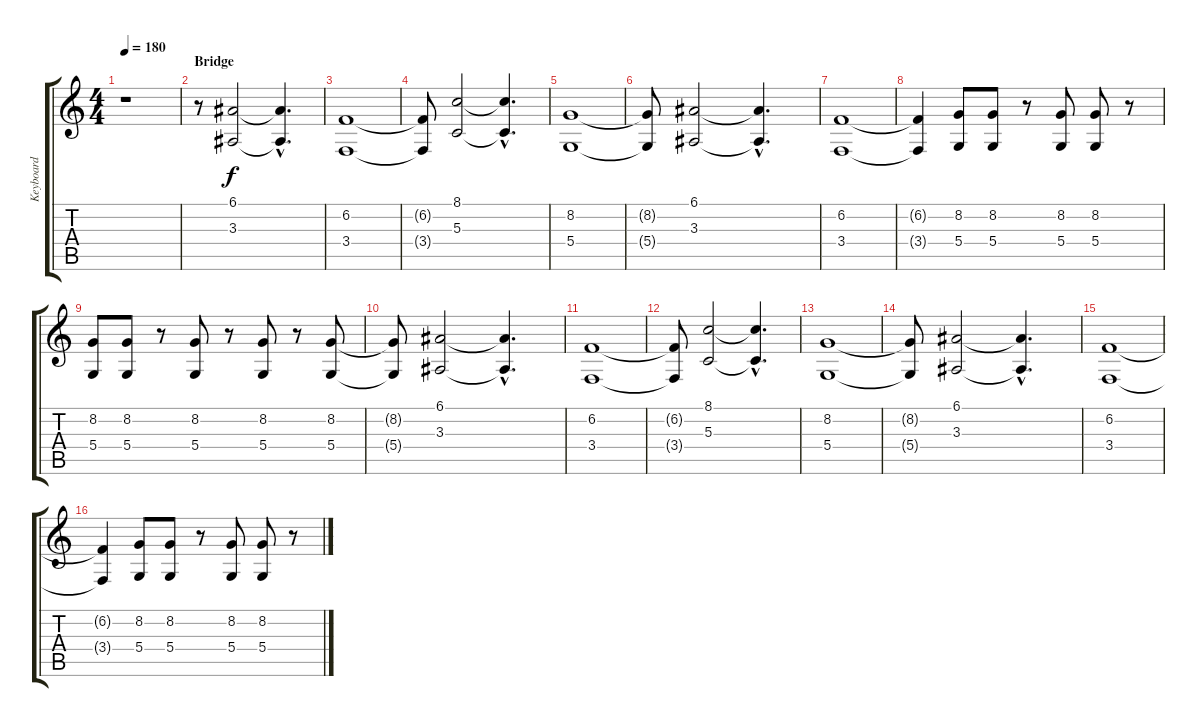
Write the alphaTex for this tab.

\track ("Keyboard" "Keyboard") {instrument synthstrings1}
\staff {score tabs}
\tuning (E4 B3 G3 D3 A2 E2) {hide}
\ts (4 4)
\tempo 180
\clef g2
\ks c
r.1{dy f instrument synthstrings1} |
\section ("" "Bridge")
r.8 (6.1 3.3).2 (6.1{hac t} 3.3{hac t}).4{d} |
(6.2 3.4).1 |
(6.2{t} 3.4{t}).8 (8.1 5.3).2 (8.1{hac t} 5.3{hac t}).4{d} |
(8.2 5.4).1 |
(8.2{t} 5.4{t}).8 (6.1 3.3).2 (6.1{hac t} 3.3{hac t}).4{d} |
(6.2 3.4).1 |
(6.2{t} 3.4{t}).4 (8.2 5.4).8 (8.2 5.4).8 r.8 (8.2 5.4).8 (8.2 5.4).8 r.8 |
(8.2 5.4).8 (8.2 5.4).8 r.8 (8.2 5.4).8 r.8 (8.2 5.4).8 r.8 (8.2 5.4).8 |
(8.2{t} 5.4{t}).8 (6.1 3.3).2 (6.1{hac t} 3.3{hac t}).4{d} |
(6.2 3.4).1 |
(6.2{t} 3.4{t}).8 (8.1 5.3).2 (8.1{hac t} 5.3{hac t}).4{d} |
(8.2 5.4).1 |
(8.2{t} 5.4{t}).8 (6.1 3.3).2 (6.1{hac t} 3.3{hac t}).4{d} |
(6.2 3.4).1 |
(6.2{t} 3.4{t}).4 (8.2 5.4).8 (8.2 5.4).8 r.8 (8.2 5.4).8 (8.2 5.4).8 r.8
